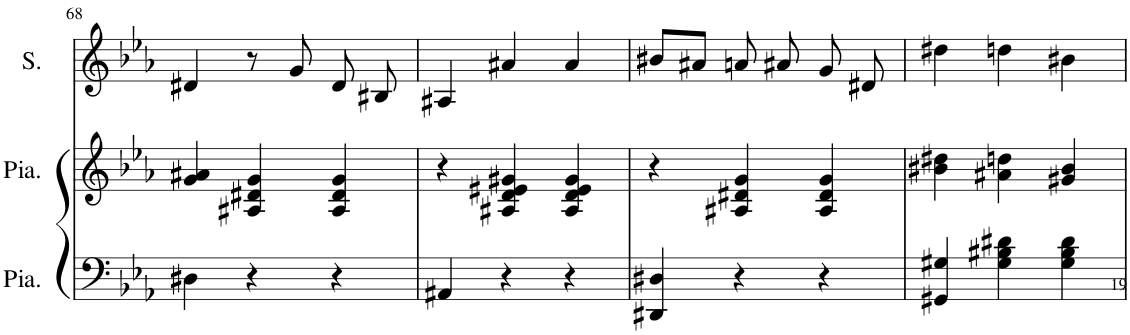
**kern	**kern	**kern
*part3	*part2	*part1
*staff3	*staff2	*staff1
*I"Piano	*I"Piano	*I"Soprano
*I'Pia.	*I'Pia.	*I'S.
!!LO:PB:g=z
*clefF4	*clefG2	*clefG2
*k[b-e-a-]	*k[b-e-a-]	*k[b-e-a-]
*M3/4	*M3/4	*M3/4
=68	=68	=68
4D#X\	4g/ 4a#X/	4d#X/
4r	4A#X/ 4d#X/ 4g/	8r
.	.	8g/
4r	4A#/ 4d#/ 4g/	8d#/
.	.	8B#X/
=69	=69	=69
4AA#X/	4r	4A#X/
4r	4A#X/ 4d/ 4e#X/ 4g#X/	4a#X/
4r	4A#/ 4d/ 4e#/ 4g#/	4a#/
=70	=70	=70
4DD#X/ 4D#X/	4r	8b#X/L
.	.	8a#X/J
4r	4A#X/ 4d#X/ 4g/	8an/
.	.	8a#X/
4r	4A#/ 4d#/ 4g/	8g/
.	.	8d#X/
=71	=71	=71
4GG#X/ 4G#X/	4b#X\ 4dd#X\	4dd#X\
4G#\ 4B#X\ 4d#X\	4a#X\ 4ddn\	4ddn\
4G#\ 4B#\ 4d#\	4g#X/ 4b#/	4b#X\
=	=	=
*-	*-	*-
